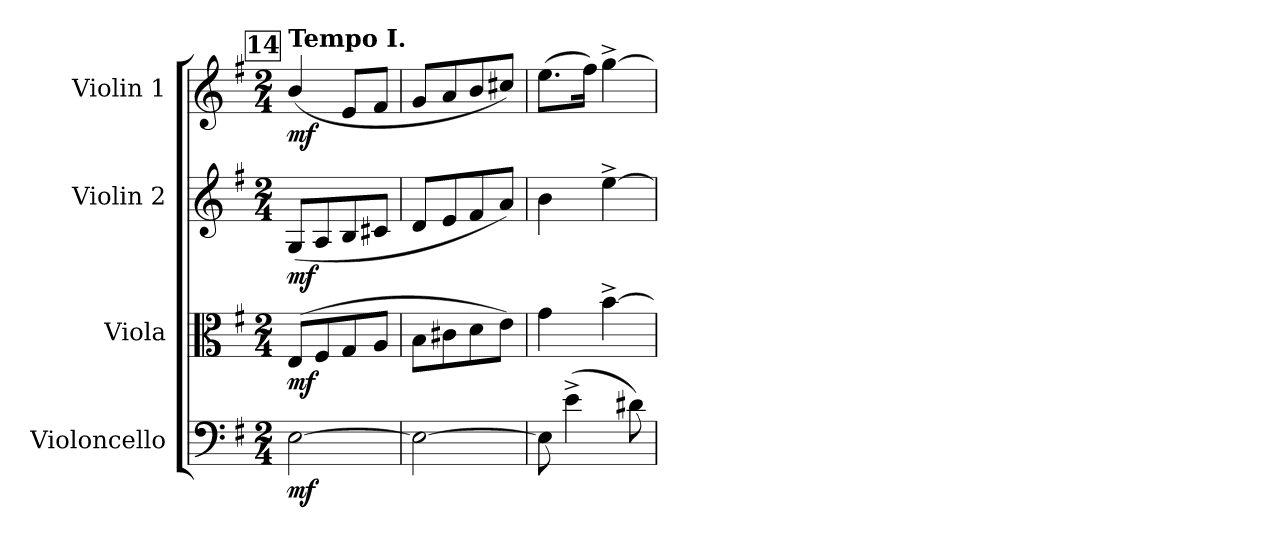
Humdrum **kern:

**kern	**dynam	**kern	**dynam	**kern	**dynam	**kern	**dynam
*part4	*part4	*part3	*part3	*part2	*part2	*part1	*part1
*staff4	*staff4	*staff3	*staff3	*staff2	*staff2	*staff1	*staff1
*I"Violoncello	*	*I"Viola	*	*I"Violin 2	*	*I"Violin 1	*
*I'Vc	*	*I'Vla	*	*I'Vln	*	*I'Vln	*
*clefF4	*	*clefC3	*	*clefG2	*	*clefG2	*
*k[f#]	*	*k[f#]	*	*k[f#]	*	*k[f#]	*
*M2/4	*	*M2/4	*	*M2/4	*	*M2/4	*
!!LO:REH:place=s1:a:B:cj:fs=14:t=14
=161	=161	=161	=161	=161	=161	=161	=161
!	!	!	!	!	!	!LO:TX:a:B:t=Tempo I.	!
!	!LO:DY:b	!	!LO:DY:b	!	!LO:DY:b	!	!LO:DY:b
[2E\	mf	(8E/L	mf	(8G/L	mf	(<4b/	mf
.	.	8F#/	.	8A/	.	.	.
.	.	8G/	.	8B/	.	8e/L	.
.	.	8A/J	.	8c#X/J	.	8f#/J	.
=162	=162	=162	=162	=162	=162	=162	=162
2E\_	.	8B\L	.	8d/L	.	8g/L	.
.	.	8c#X\	.	8e/	.	8a/	.
.	.	8d\	.	8f#/	.	8b/	.
.	.	8e\J)	.	8a/J)	.	8cc#X/J)	.
=163	=163	=163	=163	=163	=163	=163	=163
8E\]	.	4g\	.	4b\	.	(8.ee\L	.
(4e^\	.	.	.	.	.	.	.
.	.	.	.	.	.	16ff#\Jk)	.
.	.	[4b^\	.	[4ee^\	.	[4gg^\	.
8d#X\)	.	.	.	.	.	.	.
=	=	=	=	=	=	=	=
*-	*-	*-	*-	*-	*-	*-	*-
